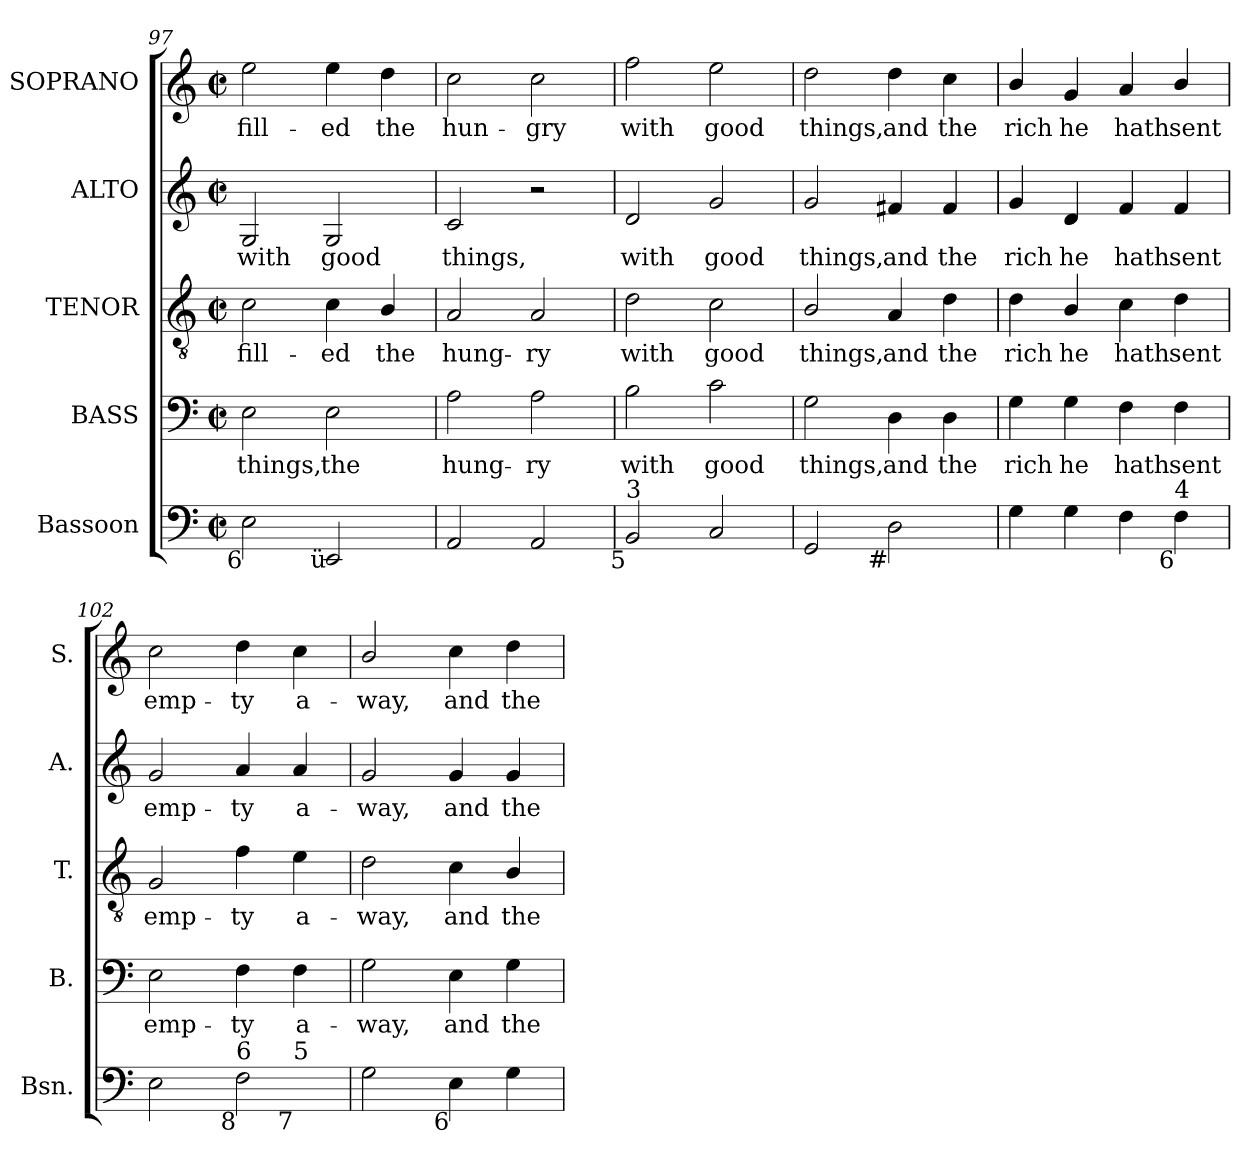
**kern	**kern	**text	**kern	**text	**kern	**text	**kern	**text
*part5	*part4	*part4	*part3	*part3	*part2	*part2	*part1	*part1
*staff5	*staff4	*staff4	*staff3	*staff3	*staff2	*staff2	*staff1	*staff1
*I"Bassoon	*I"BASS	*	*I"TENOR	*	*I"ALTO	*	*I"SOPRANO	*
*I'Bsn.	*I'B.	*	*I'T.	*	*I'A.	*	*I'S.	*
*clefF4	*clefF4	*	*clefGv2	*	*clefG2	*	*clefG2	*
*	*	*	*ITrd7c12	*	*	*	*	*
*k[]	*k[]	*	*k[]	*	*k[]	*	*k[]	*
*C:	*C:	*	*C:	*	*C:	*	*C:	*
*M2/2	*M2/2	*	*M2/2	*	*M2/2	*	*M2/2	*
*met(c|)	*met(c|)	*	*met(c|)	*	*met(c|)	*	*met(c|)	*
=97	=97	=97	=97	=97	=97	=97	=97	=97
!	!	!LO:LY:b:color=#000000	!	!	!	!	!	!
!	!	!	!	!LO:LY:b:color=#000000	!	!	!	!
!	!	!	!	!	!	!LO:LY:b:color=#000000	!	!
!LO:TX:b:rj:t=6	!	!	!	!	!	!	!	!
!	!	!	!	!	!	!	!	!LO:LY:b:color=#000000
2Ei\	2Ei\	things,	2Ci\	fill-	2Gi/	with	2eei\	fill-
!	!	!LO:LY:b:color=#000000	!	!	!	!	!	!
!	!	!	!	!LO:LY:b:color=#000000	!	!	!	!
!	!	!	!	!	!	!LO:LY:b:color=#000000	!	!
!LO:TX:b:rj:t=ü	!	!	!	!	!	!	!	!
!	!	!	!	!	!	!	!	!LO:LY:b:color=#000000
2EEi/	2Ei\	the	4Ci\	-ed	2Gi/	good	4eei\	-ed
!	!	!	!	!LO:LY:b:color=#000000	!	!	!	!
!	!	!	!	!	!	!	!	!LO:LY:b:color=#000000
.	.	.	4BBi/	the	.	.	4ddi\	the
=98	=98	=98	=98	=98	=98	=98	=98	=98
!	!	!LO:LY:b:color=#000000	!	!	!	!	!	!
!	!	!	!	!LO:LY:b:color=#000000	!	!	!	!
!	!	!	!	!	!	!LO:LY:b:color=#000000	!	!
!	!	!	!	!	!	!	!	!LO:LY:b:color=#000000
2AAi/	2Ai\	hung-	2AAi/	hung-	2ci/	things,	2cci\	hun-
!	!	!LO:LY:b:color=#000000	!	!	!	!	!	!
!	!	!	!	!LO:LY:b:color=#000000	!	!	!	!
!	!	!	!	!	!	!	!	!LO:LY:b:color=#000000
2AAi/	2Ai\	-ry	2AAi/	-ry	2r	.	2cci\	-gry
=99	=99	=99	=99	=99	=99	=99	=99	=99
!	!	!LO:LY:b:color=#000000	!	!	!	!	!	!
!	!	!	!	!LO:LY:b:color=#000000	!	!	!	!
!	!	!	!	!	!	!LO:LY:b:color=#000000	!	!
!LO:TX:b:rj:t=5	!	!	!	!	!	!	!	!
!LO:TX:t=3	!	!	!	!	!	!	!	!
!	!	!	!	!	!	!	!	!LO:LY:b:color=#000000
2BBi/	2Bi\	with	2Di\	with	2di/	with	2ffi\	with
!	!	!LO:LY:b:color=#000000	!	!	!	!	!	!
!	!	!	!	!LO:LY:b:color=#000000	!	!	!	!
!	!	!	!	!	!	!LO:LY:b:color=#000000	!	!
!	!	!	!	!	!	!	!	!LO:LY:b:color=#000000
2Ci/	2ci\	good	2Ci\	good	2gi/	good	2eei\	good
=100	=100	=100	=100	=100	=100	=100	=100	=100
!	!	!LO:LY:b:color=#000000	!	!	!	!	!	!
!	!	!	!	!LO:LY:b:color=#000000	!	!	!	!
!	!	!	!	!	!	!LO:LY:b:color=#000000	!	!
!	!	!	!	!	!	!	!	!LO:LY:b:color=#000000
2GGi/	2Gi\	things,	2BBi/	things,	2gi/	things,	2ddi\	things,
!	!	!LO:LY:b:color=#000000	!	!	!	!	!	!
!	!	!	!	!LO:LY:b:color=#000000	!	!	!	!
!	!	!	!	!	!	!LO:LY:b:color=#000000	!	!
!LO:TX:b:rj:t=#	!	!	!	!	!	!	!	!
!	!	!	!	!	!	!	!	!LO:LY:b:color=#000000
2Di\	4Di\	and	4AAi/	and	4f#Xi/	and	4ddi\	and
!	!	!LO:LY:b:color=#000000	!	!	!	!	!	!
!	!	!	!	!LO:LY:b:color=#000000	!	!	!	!
!	!	!	!	!	!	!LO:LY:b:color=#000000	!	!
!	!	!	!	!	!	!	!	!LO:LY:b:color=#000000
.	4Di\	the	4Di\	the	4f#i/	the	4cci\	the
!!LO:PB:g=z
=101	=101	=101	=101	=101	=101	=101	=101	=101
!	!	!LO:LY:b:color=#000000	!	!	!	!	!	!
!	!	!	!	!LO:LY:b:color=#000000	!	!	!	!
!	!	!	!	!	!	!LO:LY:b:color=#000000	!	!
!	!	!	!	!	!	!	!	!LO:LY:b:color=#000000
4Gi\	4Gi\	rich	4Di\	rich	4gi/	rich	4bi/	rich
!	!	!LO:LY:b:color=#000000	!	!	!	!	!	!
!	!	!	!	!LO:LY:b:color=#000000	!	!	!	!
!	!	!	!	!	!	!LO:LY:b:color=#000000	!	!
!	!	!	!	!	!	!	!	!LO:LY:b:color=#000000
4Gi\	4Gi\	he	4BBi/	he	4di/	he	4gi/	he
!	!	!LO:LY:b:color=#000000	!	!	!	!	!	!
!	!	!	!	!LO:LY:b:color=#000000	!	!	!	!
!	!	!	!	!	!	!LO:LY:b:color=#000000	!	!
!	!	!	!	!	!	!	!	!LO:LY:b:color=#000000
4Fi\	4Fi\	hath	4Ci\	hath	4fi/	hath	4ai/	hath
!	!	!LO:LY:b:color=#000000	!	!	!	!	!	!
!	!	!	!	!LO:LY:b:color=#000000	!	!	!	!
!	!	!	!	!	!	!LO:LY:b:color=#000000	!	!
!LO:TX:b:rj:t=6	!	!	!	!	!	!	!	!
!LO:TX:t=4	!	!	!	!	!	!	!	!
!	!	!	!	!	!	!	!	!LO:LY:b:color=#000000
4Fi\	4Fi\	sent	4Di\	sent	4fi/	sent	4bi/	sent
=102	=102	=102	=102	=102	=102	=102	=102	=102
!	!	!LO:LY:b:color=#000000	!	!	!	!	!	!
!	!	!	!	!LO:LY:b:color=#000000	!	!	!	!
!	!	!	!	!	!	!LO:LY:b:color=#000000	!	!
!LO:TX:b:rj:t=6	!	!	!	!	!	!	!	!
!	!	!	!	!	!	!	!	!LO:LY:b:color=#000000
*^	*	*	*	*	*	*	*	*
2Ei\	2.ryy	2Ei\	emp-	2GGi/	emp-	2gi/	emp-	2cci\	emp-
!	!	!	!LO:LY:b:color=#000000	!	!	!	!	!	!
!	!	!	!	!	!LO:LY:b:color=#000000	!	!	!	!
!	!	!	!	!	!	!	!LO:LY:b:color=#000000	!	!
!LO:TX:b:rj:t=8	!	!	!	!	!	!	!	!	!
!LO:TX:t=6	!	!	!	!	!	!	!	!	!
!	!	!	!	!	!	!	!	!	!LO:LY:b:color=#000000
2Fi\	.	4Fi\	-ty	4Fi\	-ty	4ai/	-ty	4ddi\	-ty
!	!	!	!LO:LY:b:color=#000000	!	!	!	!	!	!
!	!	!	!	!	!LO:LY:b:color=#000000	!	!	!	!
!	!	!	!	!	!	!	!LO:LY:b:color=#000000	!	!
!	!LO:TX:b:rj:t=7	!	!	!	!	!	!	!	!
!	!LO:TX:t=5	!	!	!	!	!	!	!	!
!	!	!	!	!	!	!	!	!	!LO:LY:b:color=#000000
.	4ryy	4Fi\	a-	4Ei\	a-	4ai/	a-	4cci\	a-
*v	*v	*	*	*	*	*	*	*	*
=103	=103	=103	=103	=103	=103	=103	=103	=103
*^	*	*	*	*	*	*	*	*
!	!	!	!LO:LY:b:color=#000000	!	!	!	!	!	!
*v	*v	*	*	*	*	*	*	*	*
*^	*	*	*	*	*	*	*	*
!	!	!	!	!	!LO:LY:b:color=#000000	!	!	!	!
*v	*v	*	*	*	*	*	*	*	*
*^	*	*	*	*	*	*	*	*
!	!	!	!	!	!	!	!LO:LY:b:color=#000000	!	!
*v	*v	*	*	*	*	*	*	*	*
*^	*	*	*	*	*	*	*	*
!	!	!	!	!	!	!	!	!	!LO:LY:b:color=#000000
*v	*v	*	*	*	*	*	*	*	*
2Gi\	2Gi\	-way,	2Di\	-way,	2gi/	-way,	2bi/	-way,
!	!	!LO:LY:b:color=#000000	!	!	!	!	!	!
!	!	!	!	!LO:LY:b:color=#000000	!	!	!	!
!	!	!	!	!	!	!LO:LY:b:color=#000000	!	!
!LO:TX:b:rj:t=6	!	!	!	!	!	!	!	!
!	!	!	!	!	!	!	!	!LO:LY:b:color=#000000
4Ei\	4Ei\	and	4Ci\	and	4gi/	and	4cci\	and
!	!	!LO:LY:b:color=#000000	!	!	!	!	!	!
!	!	!	!	!LO:LY:b:color=#000000	!	!	!	!
!	!	!	!	!	!	!LO:LY:b:color=#000000	!	!
!	!	!	!	!	!	!	!	!LO:LY:b:color=#000000
4Gi\	4Gi\	the	4BBi/	the	4gi/	the	4ddi\	the
=	=	=	=	=	=	=	=	=
*-	*-	*-	*-	*-	*-	*-	*-	*-
